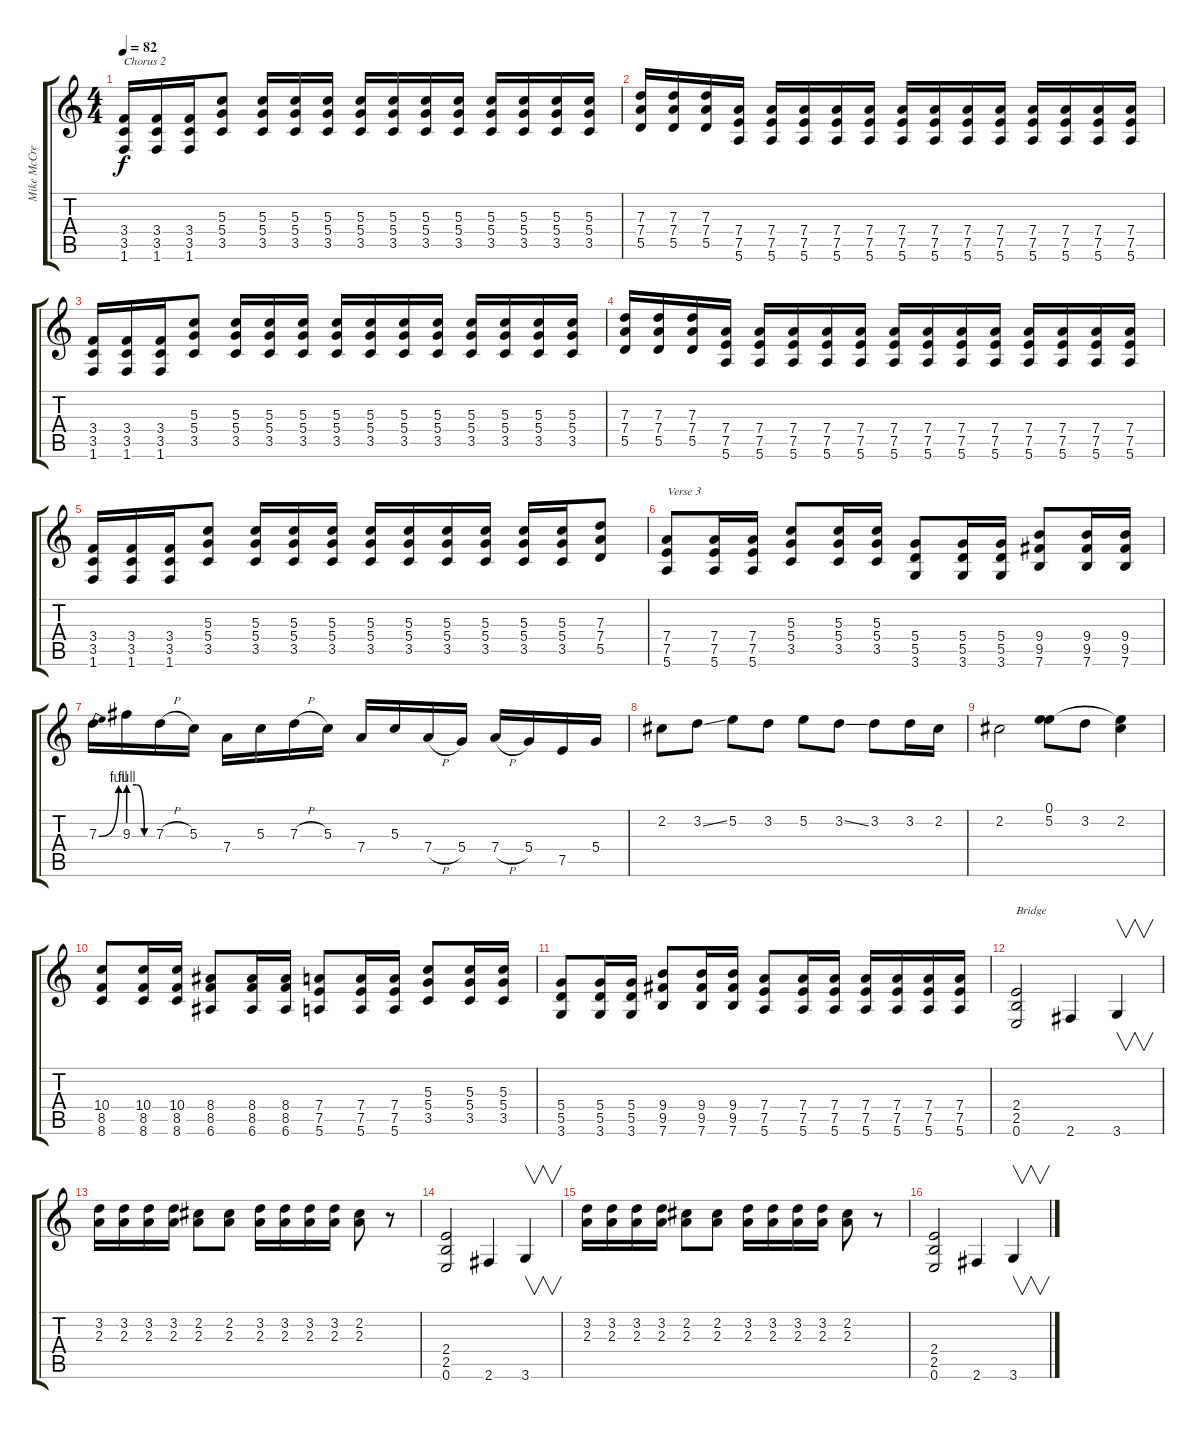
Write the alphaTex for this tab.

\track ("Mike McCready" "Mike McCre") {instrument distortionguitar}
\staff {score tabs}
\tuning (E4 B3 G3 D3 A2 E2) {hide}
\ts (4 4)
\tempo 82
\clef g2
\ks c
(3.4 3.5 1.6).16{txt "Chorus 2" dy f} (3.4 3.5 1.6).16 (3.4 3.5 1.6).16 (5.3 5.4 3.5).8 (5.3 5.4 3.5).16 (5.3 5.4 3.5).16 (5.3 5.4 3.5).16 (5.3 5.4 3.5).16 (5.3 5.4 3.5).16 (5.3 5.4 3.5).16 (5.3 5.4 3.5).16 (5.3 5.4 3.5).16 (5.3 5.4 3.5).16 (5.3 5.4 3.5).16 (5.3 5.4 3.5).16 |
(7.3 7.4 5.5).16 (7.3 7.4 5.5).16 (7.3 7.4 5.5).16 (7.4 7.5 5.6).16 (7.4 7.5 5.6).16 (7.4 7.5 5.6).16 (7.4 7.5 5.6).16 (7.4 7.5 5.6).16 (7.4 7.5 5.6).16 (7.4 7.5 5.6).16 (7.4 7.5 5.6).16 (7.4 7.5 5.6).16 (7.4 7.5 5.6).16 (7.4 7.5 5.6).16 (7.4 7.5 5.6).16 (7.4 7.5 5.6).16 |
(3.4 3.5 1.6).16 (3.4 3.5 1.6).16 (3.4 3.5 1.6).16 (5.3 5.4 3.5).8 (5.3 5.4 3.5).16 (5.3 5.4 3.5).16 (5.3 5.4 3.5).16 (5.3 5.4 3.5).16 (5.3 5.4 3.5).16 (5.3 5.4 3.5).16 (5.3 5.4 3.5).16 (5.3 5.4 3.5).16 (5.3 5.4 3.5).16 (5.3 5.4 3.5).16 (5.3 5.4 3.5).16 |
(7.3 7.4 5.5).16{volume 16} (7.3 7.4 5.5).16 (7.3 7.4 5.5).16 (7.4 7.5 5.6).16 (7.4 7.5 5.6).16 (7.4 7.5 5.6).16 (7.4 7.5 5.6).16 (7.4 7.5 5.6).16 (7.4 7.5 5.6).16 (7.4 7.5 5.6).16 (7.4 7.5 5.6).16 (7.4 7.5 5.6).16 (7.4 7.5 5.6).16 (7.4 7.5 5.6).16 (7.4 7.5 5.6).16 (7.4 7.5 5.6).16 |
(3.4 3.5 1.6).16 (3.4 3.5 1.6).16 (3.4 3.5 1.6).16 (5.3 5.4 3.5).8 (5.3 5.4 3.5).16 (5.3 5.4 3.5).16 (5.3 5.4 3.5).16 (5.3 5.4 3.5).16 (5.3 5.4 3.5).16 (5.3 5.4 3.5).16 (5.3 5.4 3.5).16 (5.3 5.4 3.5).16 (5.3 5.4 3.5).16 (7.3 7.4 5.5).8 |
(7.4 7.5 5.6).8{txt "Verse 3"} (7.4 7.5 5.6).16 (7.4 7.5 5.6).16 (5.3 5.4 3.5).8 (5.3 5.4 3.5).16 (5.3 5.4 3.5).16 (5.4 5.5 3.6).8 (5.4 5.5 3.6).16 (5.4 5.5 3.6).16 (9.4 9.5 7.6).8 (9.4 9.5 7.6).16 (9.4 9.5 7.6).16 |
7.3{be (bend 0 0 60 4)}.16 9.3{be (custom 0 4 20 4 40 0 60 0)}.16 7.3{h}.16 5.3.16 7.4.16 5.3.16 7.3{h}.16 5.3.16 7.4.16 5.3.16 7.4{h}.16 5.4.16 7.4{h}.16 5.4.16 7.5.16 5.4.16 |
2.2.8 3.2{ss}.8 5.2.8 3.2.8 5.2.8 3.2{ss}.8 3.2.8 3.2.16 2.2.16 |
2.2.2 (0.1 5.2).8 3.2.8 (0.1{t} 2.2).4 |
(10.4 8.5 8.6).8 (10.4 8.5 8.6).16 (10.4 8.5 8.6).16 (8.4 8.5 6.6).8 (8.4 8.5 6.6).16 (8.4 8.5 6.6).16 (7.4 7.5 5.6).8 (7.4 7.5 5.6).16 (7.4 7.5 5.6).16 (5.3 5.4 3.5).8 (5.3 5.4 3.5).16 (5.3 5.4 3.5).16 |
(5.4 5.5 3.6).8 (5.4 5.5 3.6).16 (5.4 5.5 3.6).16 (9.4 9.5 7.6).8 (9.4 9.5 7.6).16 (9.4 9.5 7.6).16 (7.4 7.5 5.6).8 (7.4 7.5 5.6).16 (7.4 7.5 5.6).16 (7.4 7.5 5.6).16 (7.4 7.5 5.6).16 (7.4 7.5 5.6).16 (7.4 7.5 5.6).16 |
(2.4 2.5 0.6).2{txt "Bridge"} 2.6.4 3.6.4{v} |
(3.2 2.3).16 (3.2 2.3).16 (3.2 2.3).16 (3.2 2.3).16 (2.2 2.3).8 (2.2 2.3).8 (3.2 2.3).16 (3.2 2.3).16 (3.2 2.3).16 (3.2 2.3).16 (2.2 2.3).8 r.8 |
(2.4 2.5 0.6).2 2.6.4 3.6.4{v} |
(3.2 2.3).16 (3.2 2.3).16 (3.2 2.3).16 (3.2 2.3).16 (2.2 2.3).8 (2.2 2.3).8 (3.2 2.3).16 (3.2 2.3).16 (3.2 2.3).16 (3.2 2.3).16 (2.2 2.3).8 r.8 |
(2.4 2.5 0.6).2 2.6.4 3.6.4{v}
